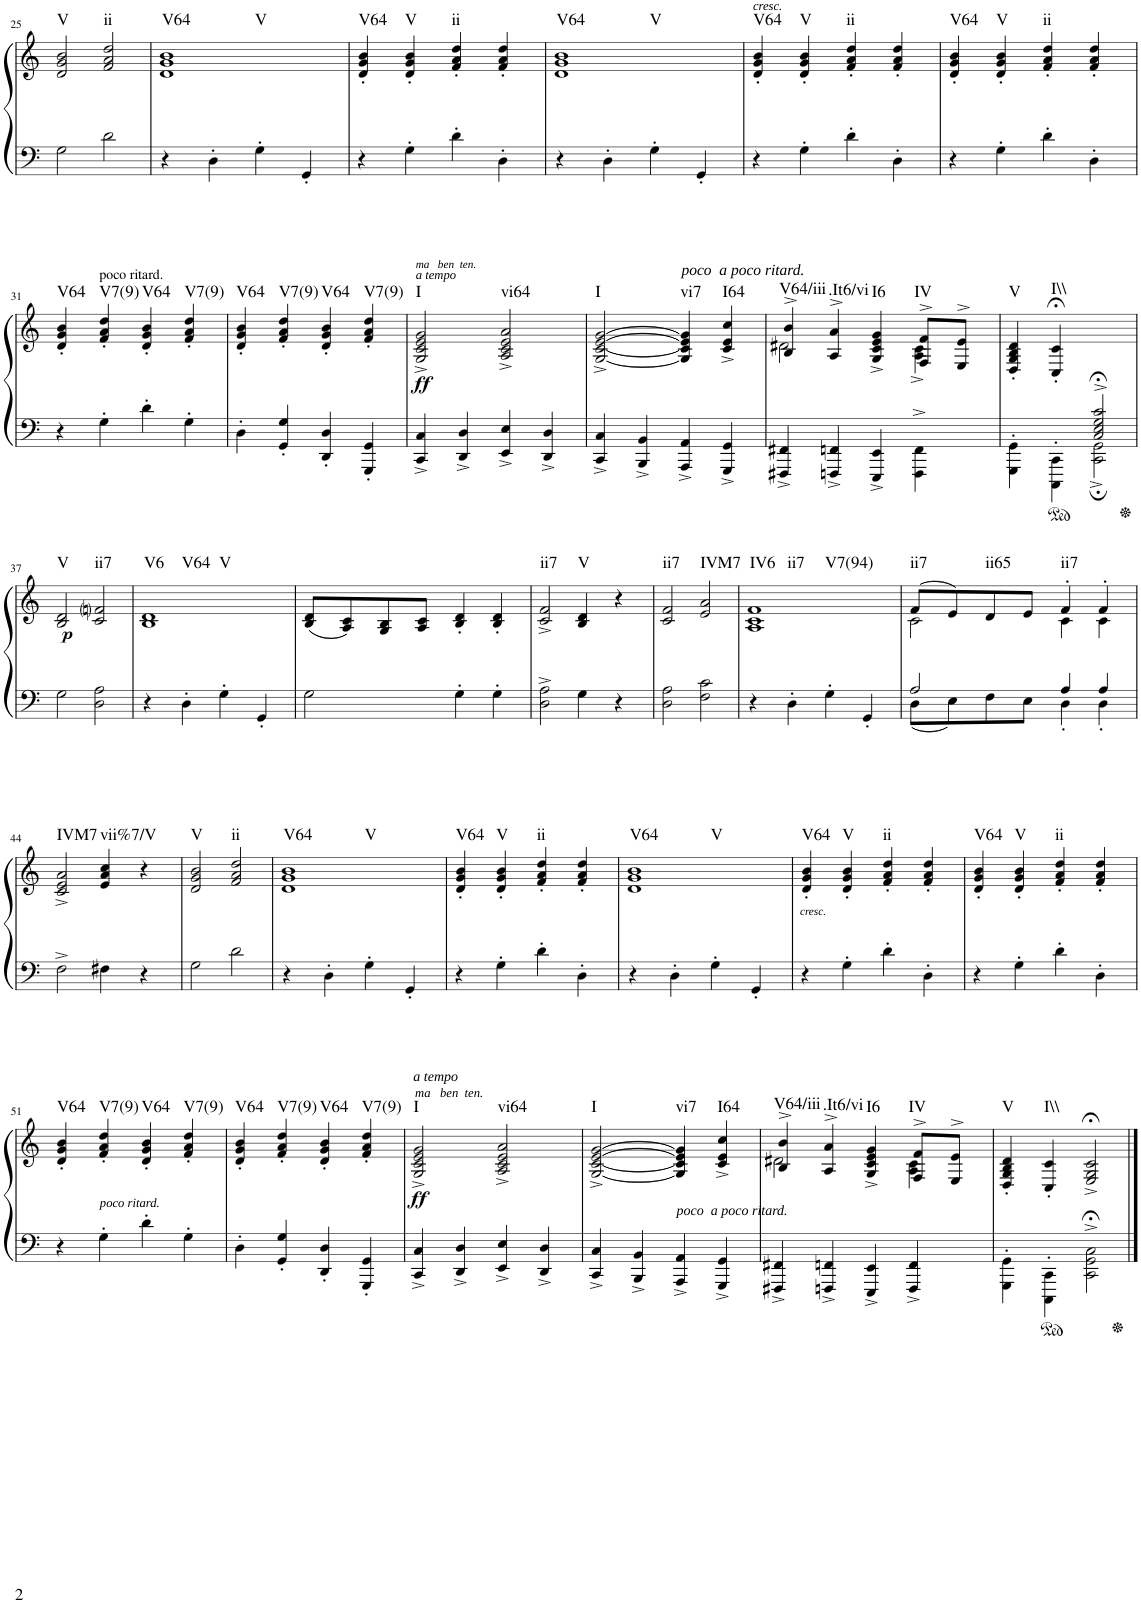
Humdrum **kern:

**kern	**kern	**dynam	**harte
*part1	*part1	*part1	*part1
*staff2	*staff1	*staff1/2	*
*I"Midi_1	*	*	*
!!LO:PB:g=z
*clefF4	*clefG2	*	*
*k[]	*k[]	*	*
*M2/2	*M2/2	*	*
*met(c|)	*met(c|)	*	*
=25	=25	=25	=25
!	!	!	!LO:H:kt=V
2G\	2d/ 2g/ 2b/	.	N
!	!	!	!LO:H:kt=ii
2d\	2f/ 2a/ 2dd/	.	N
=26	=26	=26	=26
!	!	!	!LO:H:n=1:kt=V64
!	!	!	!LO:H:n=2:kt=V
4r	1d 1g 1b	.	N N
4D'\	.	.	.
4G'\	.	.	.
4GG'/	.	.	.
=27	=27	=27	=27
!	!	!	!LO:H:kt=V64
4r	4d/' 4g/' 4b/'	.	N
!	!	!	!LO:H:kt=V
4G'\	4d/' 4g/' 4b/'	.	N
!	!	!	!LO:H:kt=ii
4d'\	4f/' 4a/' 4dd/'	.	N
4D'\	4f/' 4a/' 4dd/'	.	.
=28	=28	=28	=28
!	!	!	!LO:H:n=1:kt=V64
!	!	!	!LO:H:n=2:kt=V
4r	1d 1g 1b	.	N N
4D'\	.	.	.
4G'\	.	.	.
4GG'/	.	.	.
=29	=29	=29	=29
!	!LO:TX:a:i:t=cresc.	!	!LO:H:kt=V64
4r	4d/' 4g/' 4b/'	.	N
!	!	!	!LO:H:kt=V
4G'\	4d/' 4g/' 4b/'	.	N
!	!	!	!LO:H:kt=ii
4d'\	4f/' 4a/' 4dd/'	.	N
4D'\	4f/' 4a/' 4dd/'	.	.
=30	=30	=30	=30
!	!	!	!LO:H:kt=V64
4r	4d/' 4g/' 4b/'	.	N
!	!	!	!LO:H:kt=V
4G'\	4d/' 4g/' 4b/'	.	N
!	!	!	!LO:H:kt=ii
4d'\	4f/' 4a/' 4dd/'	.	N
4D'\	4f/' 4a/' 4dd/'	.	.
!!LO:LB:g=z
=31	=31	=31	=31
!	!	!	!LO:H:kt=V64
4r	4d/' 4g/' 4b/'	.	N
!	!LO:TX:a:t=poco ritard.	!	!LO:H:kt=V7(9)
4G'\	4f/' 4a/' 4dd/'	.	N
!	!	!	!LO:H:kt=V64
4d'\	4d/' 4g/' 4b/'	.	N
!	!	!	!LO:H:kt=V7(9)
4G'\	4f/' 4a/' 4dd/'	.	N
=32	=32	=32	=32
!	!	!	!LO:H:kt=V64
4D'\	4d/' 4g/' 4b/'	.	N
!	!	!	!LO:H:kt=V7(9)
4GG/' 4G/'	4f/' 4a/' 4dd/'	.	N
!	!	!	!LO:H:kt=V64
4DD/' 4D/'	4d/' 4g/' 4b/'	.	N
!	!	!	!LO:H:kt=V7(9)
4GGG/' 4GG/'	4f/' 4a/' 4dd/'	.	N
=33	=33	=33	=33
!	!LO:TX:a:i:t=a tempo	!	!
!	!LO:TX:a:i:t=ma   ben  ten.	!	!
!	!	!LO:DY:b	!LO:H:kt=I
4CC/^ 4C/^	2G/^ 2c/^ 2e/^ 2g/^	ff	N
4DD/^ 4D/^	.	.	.
!	!	!	!LO:H:kt=vi64
4EE/^ 4E/^	2A/^ 2c/^ 2e/^ 2a/^	.	N
4DD/^ 4D/^	.	.	.
=34	=34	=34	=34
!	!	!	!LO:H:kt=I
4CC/^ 4C/^	[2G/^ [2c/^ [2e/^ [2g/^	.	N
4BBB/^ 4BB/^	.	.	.
!	!LO:TX:a:i:t=poco  a poco ritard.	!	!LO:H:kt=vi7
4AAA/^ 4AA/^	4G/] 4c/] 4e/] 4g/]	.	N
!	!	!	!LO:H:kt=I64
4GGG/^ 4GG/^	4c/^ 4e/^ 4cc/^	.	N
=35	=35	=35	=35
*	*^	*	*
!	!	!	!	!LO:H:kt=V64/iii
4FFF#X/^ 4FF#X/^	4B/^ 4b/^	2d#X\	.	N
!	!	!	!	!LO:H:kt=.It6/vi
4FFFn/^ 4FFn/^	4A/^ 4a/^	.	.	N
!	!	!	!	!LO:H:kt=I6
4EEE/^ 4EE/^	4G/^ 4c/^ 4e/^ 4g/^	4ryy	.	N
!	!	!	!	!LO:H:kt=IV
4FFF\^ 4FF\^	8F/^ 8f/^L	4A\^ 4c\^	.	N
.	8E/^ 8e/^J	.	.	.
*	*v	*v	*	*
=36	=36	=36	=36
*^	*	*	*
!	!	!	!	!LO:H:kt=V
4GGG\' 4GG\'	2ryy	4D/' 4G/' 4B/' 4d/'	.	N
!	!	!	!	!LO:H:kt=I\\
4CCC\' 4CC\'	.	4C/;<' 4c/;<'	.	N
2C/;<^> 2E/;<^> 2G/;<^> 2c/;<^>	2CC\;^< 2GG\;^<	2ryy	.	.
!!LO:LB:g=z
=37	=37	=37	=37	=37
!	!	!	!LO:DY:b	!LO:H:kt=V
*v	*v	*	*	*
2G\	2B/ 2d/	p	N
!	!	!	!LO:H:kt=ii7
2D\ 2A\	2c/ 2fni/	.	N
=38	=38	=38	=38
!	!	!	!LO:H:n=1:kt=V6
!	!	!	!LO:H:n=2:kt=V64
!	!	!	!LO:H:n=3:kt=V
4r	1B 1d	.	N N N
4D'\	.	.	.
4G'\	.	.	.
4GG'/	.	.	.
=39	=39	=39	=39
2G\	(8B/ 8d/L	.	.
.	8A/ 8c/)	.	.
.	8G/ 8B/	.	.
.	8A/ 8c/J	.	.
4G'\	4B/' 4d/'	.	.
4G'\	4B/' 4d/'	.	.
=40	=40	=40	=40
!	!	!	!LO:H:kt=ii7
2D\^ 2A\^	2c/^ 2f/^	.	N
!	!	!	!LO:H:kt=V
4G\	4B/ 4d/	.	N
4r	4r	.	.
=41	=41	=41	=41
!	!	!	!LO:H:kt=ii7
2D\ 2A\	2c/ 2f/	.	N
!	!	!	!LO:H:kt=IVM7
2F\ 2c\	2e/ 2a/	.	N
=42	=42	=42	=42
!	!	!	!LO:H:n=1:kt=IV6
!	!	!	!LO:H:n=2:kt=ii7
!	!	!	!LO:H:n=3:kt=V7(94)
4r	1A 1c 1f	.	N N N
4D'\	.	.	.
4G'\	.	.	.
4GG'/	.	.	.
=43	=43	=43	=43
*^	*^	*	*
!	!	!	!	!	!LO:H:kt=ii7
2A/	8D\L	(8f/L	2c\	.	N
.	8E\	8e/)	.	.	.
!	!	!	!	!	!LO:H:kt=ii65
.	8F\	8d/	.	.	N
.	8E\J	8e/J	.	.	.
!	!	!	!	!	!LO:H:kt=ii7
4A/	4D'\	4f'/	4c\	.	N
4A/	4D'\	4f'/	4c\	.	.
!!LO:LB:g=z
=44	=44	=44	=44	=44	=44
!	!	!	!	!	!LO:H:kt=IVM7
*v	*v	*	*	*	*
*	*v	*v	*	*
2F^\	2c/^ 2e/^ 2a/^	.	N
!	!	!	!LO:H:kt=vii%7/V
4F#X\	4e/ 4a/ 4cc/	.	N
4r	4r	.	.
=45	=45	=45	=45
!	!	!	!LO:H:kt=V
2G\	2d/ 2g/ 2b/	.	N
!	!	!	!LO:H:kt=ii
2d\	2f/ 2a/ 2dd/	.	N
=46	=46	=46	=46
!	!	!	!LO:H:n=1:kt=V64
!	!	!	!LO:H:n=2:kt=V
4r	1d 1g 1b	.	N N
4D'\	.	.	.
4G'\	.	.	.
4GG'/	.	.	.
=47	=47	=47	=47
!	!	!	!LO:H:kt=V64
4r	4d/' 4g/' 4b/'	.	N
!	!	!	!LO:H:kt=V
4G'\	4d/' 4g/' 4b/'	.	N
!	!	!	!LO:H:kt=ii
4d'\	4f/' 4a/' 4dd/'	.	N
4D'\	4f/' 4a/' 4dd/'	.	.
=48	=48	=48	=48
!	!	!	!LO:H:n=1:kt=V64
!	!	!	!LO:H:n=2:kt=V
4r	1d 1g 1b	.	N N
4D'\	.	.	.
4G'\	.	.	.
4GG'/	.	.	.
=49	=49	=49	=49
!	!LO:TX:b:i:t=cresc.	!	!LO:H:kt=V64
4r	4d/' 4g/' 4b/'	.	N
!	!	!	!LO:H:kt=V
4G'\	4d/' 4g/' 4b/'	.	N
!	!	!	!LO:H:kt=ii
4d'\	4f/' 4a/' 4dd/'	.	N
4D'\	4f/' 4a/' 4dd/'	.	.
=50	=50	=50	=50
!	!	!	!LO:H:kt=V64
4r	4d/' 4g/' 4b/'	.	N
!	!	!	!LO:H:kt=V
4G'\	4d/' 4g/' 4b/'	.	N
!	!	!	!LO:H:kt=ii
4d'\	4f/' 4a/' 4dd/'	.	N
4D'\	4f/' 4a/' 4dd/'	.	.
!!LO:LB:g=z
=51	=51	=51	=51
!	!	!	!LO:H:kt=V64
4r	4d/' 4g/' 4b/'	.	N
!LO:TX:a:i:t=poco ritard.	!	!	!LO:H:kt=V7(9)
4G'\	4f/' 4a/' 4dd/'	.	N
!	!	!	!LO:H:kt=V64
4d'\	4d/' 4g/' 4b/'	.	N
!	!	!	!LO:H:kt=V7(9)
4G'\	4f/' 4a/' 4dd/'	.	N
=52	=52	=52	=52
!	!	!	!LO:H:kt=V64
4D'\	4d/' 4g/' 4b/'	.	N
!	!	!	!LO:H:kt=V7(9)
4GG/' 4G/'	4f/' 4a/' 4dd/'	.	N
!	!	!	!LO:H:kt=V64
4DD/' 4D/'	4d/' 4g/' 4b/'	.	N
!	!	!	!LO:H:kt=V7(9)
4GGG/' 4GG/'	4f/' 4a/' 4dd/'	.	N
=53	=53	=53	=53
!	!LO:TX:a:i:t=ma   ben  ten.	!	!
!	!LO:TX:a:i:t=a tempo	!	!
!	!	!LO:DY:b	!LO:H:kt=I
4CC/^ 4C/^	2G/^ 2c/^ 2e/^ 2g/^	ff	N
4DD/^ 4D/^	.	.	.
!	!	!	!LO:H:kt=vi64
4EE/^ 4E/^	2A/^ 2c/^ 2e/^ 2a/^	.	N
4DD/^ 4D/^	.	.	.
=54	=54	=54	=54
!	!	!	!LO:H:kt=I
4CC/^ 4C/^	[2G/^ [2c/^ [2e/^ [2g/^	.	N
4BBB/^ 4BB/^	.	.	.
!LO:TX:a:i:t=poco  a poco ritard.	!	!	!LO:H:kt=vi7
4AAA/^ 4AA/^	4G/] 4c/] 4e/] 4g/]	.	N
!	!	!	!LO:H:kt=I64
4GGG/^ 4GG/^	4c/^ 4e/^ 4cc/^	.	N
=55	=55	=55	=55
*	*^	*	*
!	!	!	!	!LO:H:kt=V64/iii
4FFF#X/^ 4FF#X/^	4B/^ 4b/^	2d#X\	.	N
!	!	!	!	!LO:H:kt=.It6/vi
4FFFn/^ 4FFn/^	4A/^ 4a/^	.	.	N
!	!	!	!	!LO:H:kt=I6
4EEE/^ 4EE/^	4G/^ 4c/^ 4e/^ 4g/^	4ryy	.	N
!	!	!	!	!LO:H:kt=IV
4FFF/^ 4FF/^	8F/^ 8f/^L	4A\ 4c\	.	N
.	8E/^ 8e/^J	.	.	.
*	*v	*v	*	*
=56	=56	=56	=56
!	!	!	!LO:H:kt=V
4GGG\' 4GG\'	4D/' 4G/' 4B/' 4d/'	.	N
!	!	!	!LO:H:kt=I\\
4CCC\' 4CC\'	4C/' 4c/'	.	N
2CC\;<^ 2GG\;<^ 2C\;<^	2E/;<^ 2G/;<^ 2c/;<^	.	.
==	==	==	==
*-	*-	*-	*-
